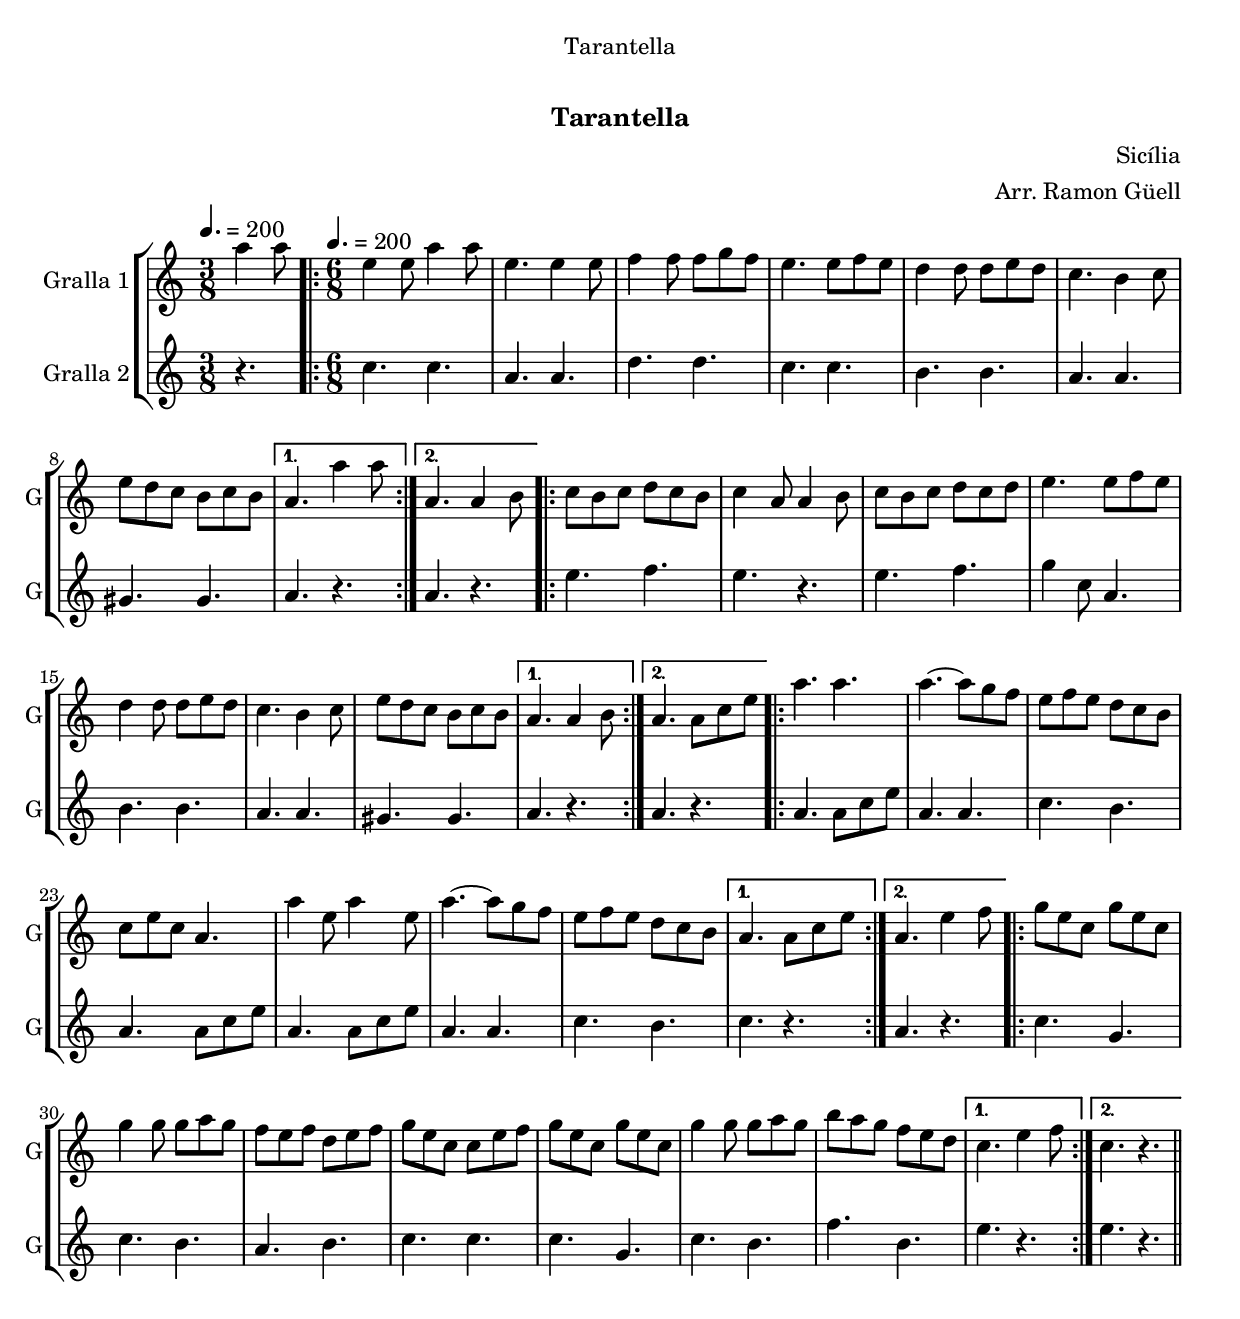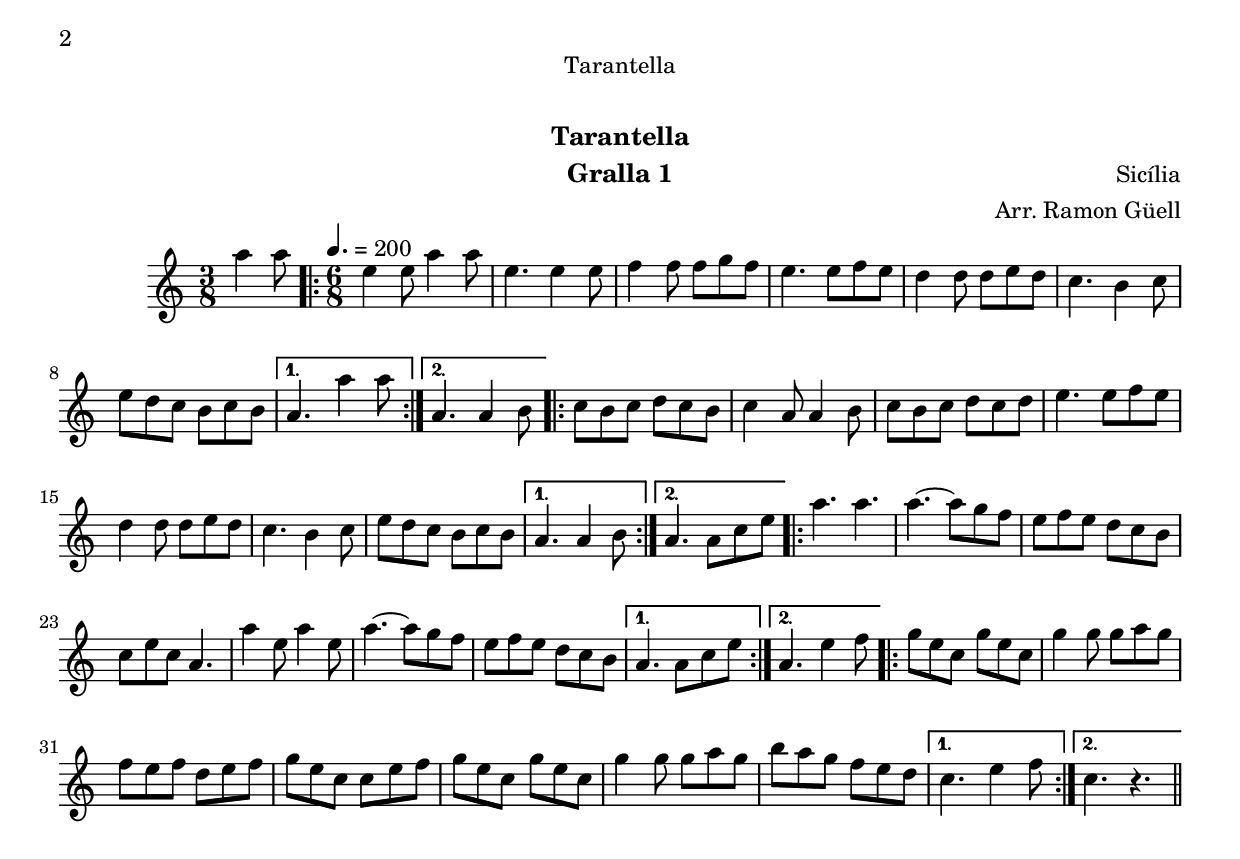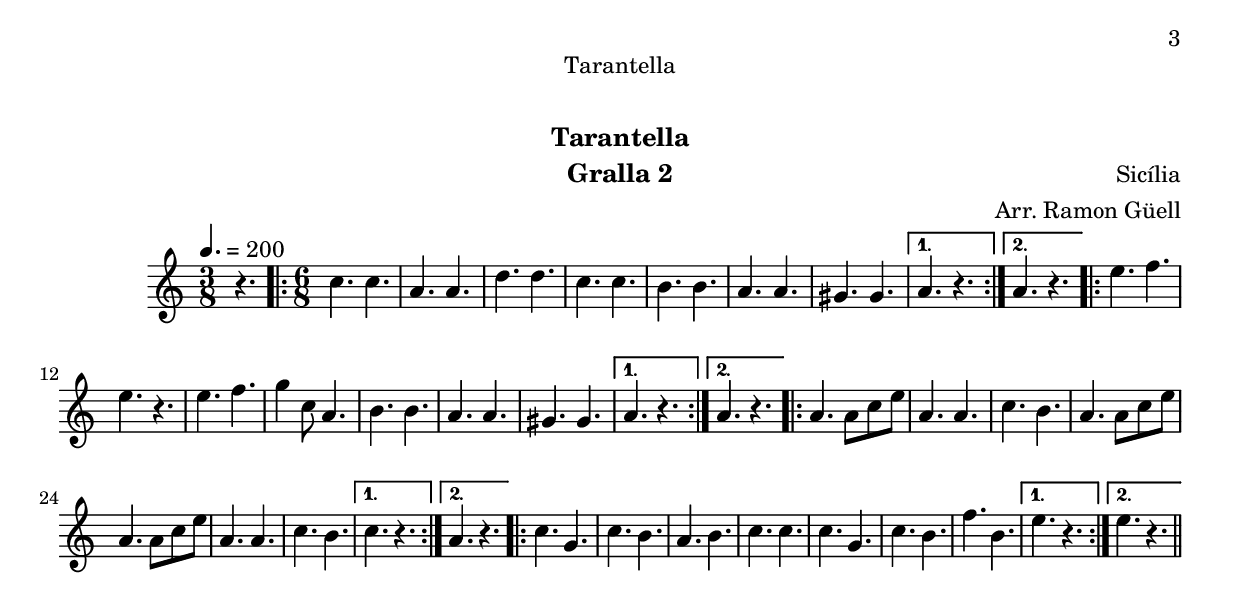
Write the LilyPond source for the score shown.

\version "2.22.1"

\header {
  dedication="Tarantella"
  title="   "
  subtitle="Tarantella"
  subsubtitle=""
  poet=""
  meter=""
  piece=""
  composer="Sicília"
  arranger="Arr. Ramon Güell"
  opus=""
  instrument=""
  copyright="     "
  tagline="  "
}

liniaroAa =
\relative a''
{
  \clef treble
  \key c \major
  \time 3/8
  a4 a8 \tempo 4. = 200  |
  \time 6/8   \repeat volta 2 { e4 e8 a4 a8  |
  e4. e4 e8  |
  f4 f8 f g f  |
  %05
  e4. e8 f e  |
  d4 d8 d e d  |
  c4. b4 c8  |
  e8 d c b c b }
  \alternative { { a4. a'4 a8 }
  %10
  { a,4. a4 b8 } }
  \repeat volta 2 {
  c8 b c d c b  |
  c4 a8 a4 b8  |
  c8 b c d c d  |
  e4. e8 f e  |
  %15
  d4 d8 d e d  |
  c4. b4 c8  |
  e8 d c b c b }
  \alternative { { a4. a4 b8 }
  { a4. a8 c e } }
  %20
  \repeat volta 2 { a4. a  |
  a4. ~ a8 g f  |
  e8 f e d c b  |
  c8 e c a4.  |
  a'4 e8 a4 e8  |
  %25
  a4. ~ a8 g f  |
  e8 f e d c b }
  \alternative { { a4. a8 c e }
  { a,4. e'4 f8 } }
  \repeat volta 2 {
  g8 e c g' e c  |
  %30
  g'4 g8 g a g  |
  f8 e f d e f  |
  g8 e c c e f  |
  g8 e c g' e c  |
  g'4 g8 g a g  |
  %35
  b8 a g f e d }
  \alternative { { c4. e4 f8 }
  { c4. r } } \bar "||"
}

liniaroAb =
\relative c''
{
  \tempo 4. = 200
  \clef treble
  \key c \major
  \time 3/8
  r4.  |
  \time 6/8   \repeat volta 2 { c4. c  |
  a4. a  |
  d4. d  |
  %05
  c4. c  |
  b4. b  |
  a4. a  |
  gis4. gis }
  \alternative { { a4. r }
  %10
  { a4. r } }
  \repeat volta 2 {
  e'4. f  |
  e4. r  |
  e4. f  |
  g4 c,8 a4.  |
  %15
  b4. b  |
  a4. a  |
  gis4. gis }
  \alternative { { a4. r }
  { a4. r } }
  %20
  \repeat volta 2 { a4. a8 c e  |
  a,4. a  |
  c4. b  |
  a4. a8 c e  |
  a,4. a8 c e  |
  %25
  a,4. a  |
  c4. b }
  \alternative { { c4. r }
  { a4. r } }
  \repeat volta 2 {
  c4. g  |
  %30
  c4. b  |
  a4. b  |
  c4. c  |
  c4. g  |
  c4. b  |
  %35
  f'4. b, }
  \alternative { { e4. r }
  { e4. r } } \bar "||"
}

\bookpart {
  \score {
    \new StaffGroup {
      \override Score.RehearsalMark #'self-alignment-X = #LEFT
      <<
        \new Staff \with {instrumentName = #"Gralla 1" shortInstrumentName = #"G"} \liniaroAa
        \new Staff \with {instrumentName = #"Gralla 2" shortInstrumentName = #"G"} \liniaroAb
      >>
    }
    \layout {}
  }
  \score { \unfoldRepeats
    \new StaffGroup {
      \override Score.RehearsalMark #'self-alignment-X = #LEFT
      <<
        \new Staff \with {instrumentName = #"Gralla 1" shortInstrumentName = #"G"} \liniaroAa
        \new Staff \with {instrumentName = #"Gralla 2" shortInstrumentName = #"G"} \liniaroAb
      >>
    }
    \midi {
      \set Staff.midiInstrument = "oboe"
      \set DrumStaff.midiInstrument = "drums"
    }
  }
}

\bookpart {
  \header {instrument="Gralla 1"}
  \score {
    \new StaffGroup {
      \override Score.RehearsalMark #'self-alignment-X = #LEFT
      <<
        \new Staff \liniaroAa
      >>
    }
    \layout {}
  }
  \score { \unfoldRepeats
    \new StaffGroup {
      \override Score.RehearsalMark #'self-alignment-X = #LEFT
      <<
        \new Staff \liniaroAa
      >>
    }
    \midi {
      \set Staff.midiInstrument = "oboe"
      \set DrumStaff.midiInstrument = "drums"
    }
  }
}

\bookpart {
  \header {instrument="Gralla 2"}
  \score {
    \new StaffGroup {
      \override Score.RehearsalMark #'self-alignment-X = #LEFT
      <<
        \new Staff \liniaroAb
      >>
    }
    \layout {}
  }
  \score { \unfoldRepeats
    \new StaffGroup {
      \override Score.RehearsalMark #'self-alignment-X = #LEFT
      <<
        \new Staff \liniaroAb
      >>
    }
    \midi {
      \set Staff.midiInstrument = "oboe"
      \set DrumStaff.midiInstrument = "drums"
    }
  }
}

